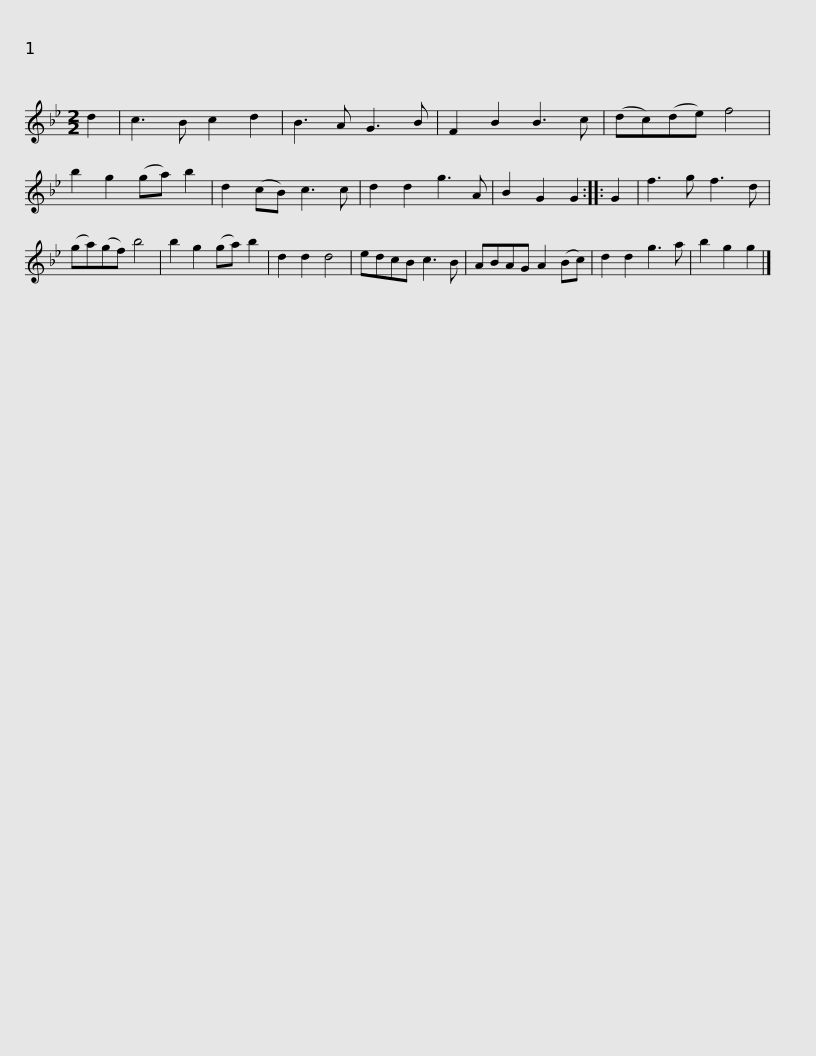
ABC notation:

X:1
L:1/8
M:2/2
I:linebreak $
K:Bb
V:1 treble
V:1
 d2 | c3 B c2 d2 | B3 A G3 B | F2 B2 B3 c | (dc)(de) f4 | %5
 b2 g2 (ga) b2 | d2 (cB) c3 c | d2 d2 g3 A | B2 G2 G2 ::$ G2 | %10
 f3 g f3 d | (ga)(gf) b4 | b2 g2 (ga) b2 | d2 d2 d4 | edcB c3 B | %15
 ABAG A2 (Bc) | d2 d2 g3 a |$ b2 g2 g2 |] %18
